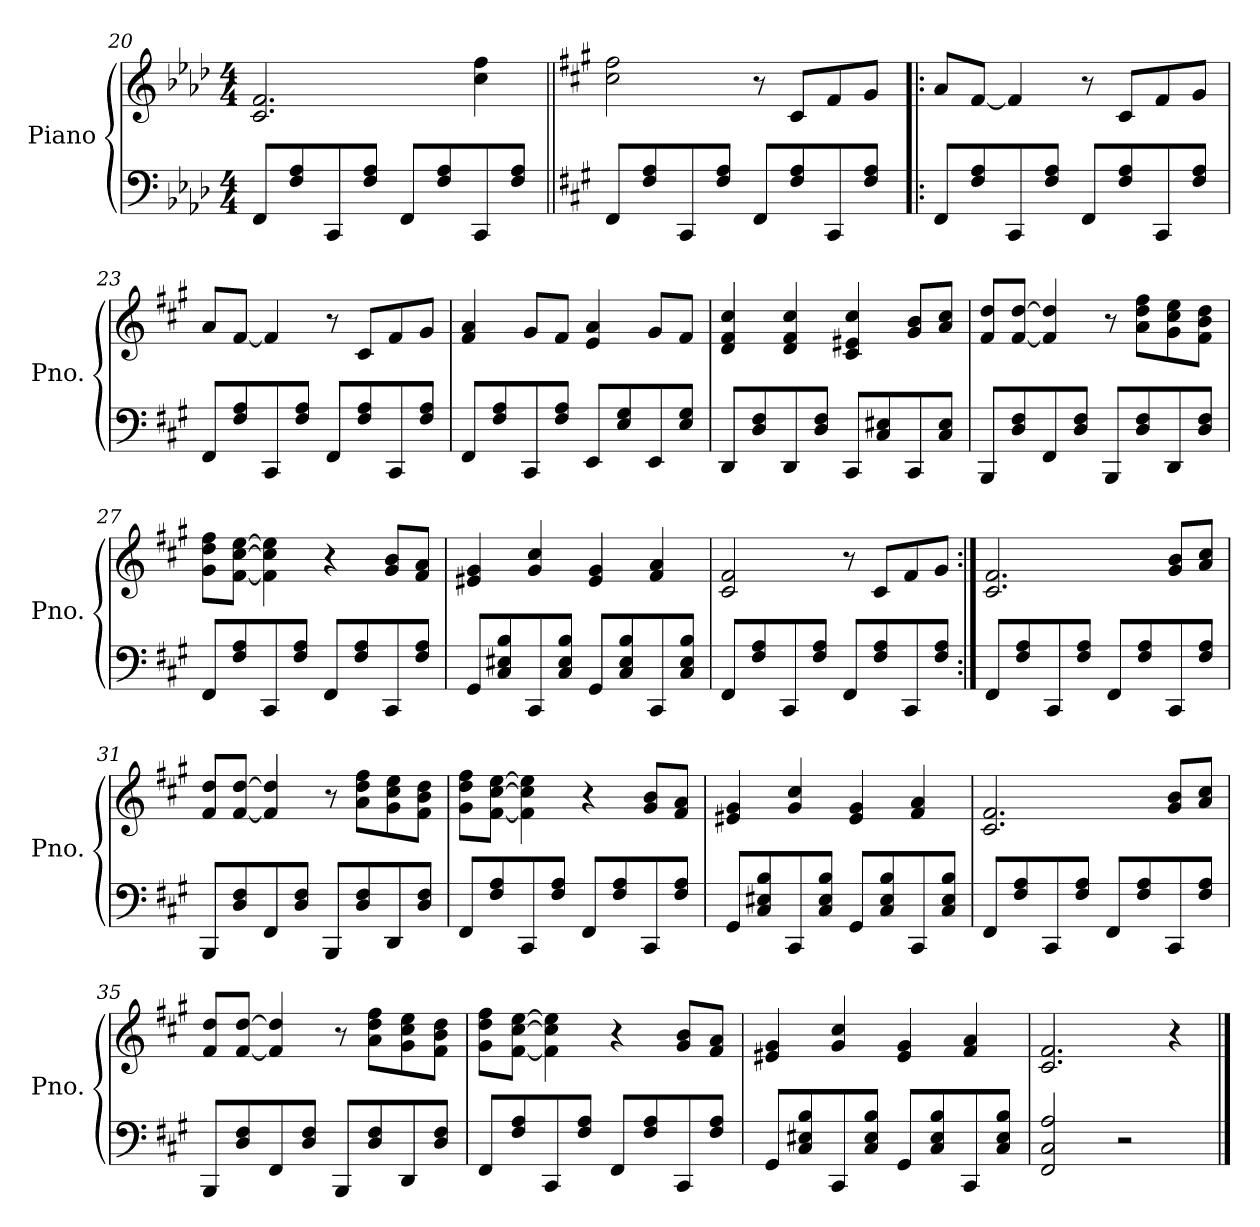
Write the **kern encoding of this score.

**kern	**kern
*part1	*part1
*staff2	*staff1
*I"Piano	*
*I'Pno.	*
*clefF4	*clefG2
*k[b-e-a-d-]	*k[b-e-a-d-]
*M4/4	*M4/4
=20	=20
8FF/L	2.c/ 2.f/
8F/ 8A-/	.
8CC/	.
8F/ 8A-/J	.
8FF/L	.
8F/ 8A-/	.
8CC/	4cc\ 4ff\
8F/ 8A-/J	.
=21||	=21||
*k[f#c#g#]	*k[f#c#g#]
8FF#/L	2cc#\ 2ff#\
8F#/ 8A/	.
8CC#/	.
8F#/ 8A/J	.
8FF#/L	8r
8F#/ 8A/	8c#/L
8CC#/	8f#/
8F#/ 8A/J	8g#/J
=22!|:	=22!|:
8FF#/L	8a/L
8F#/ 8A/	[8f#/J
8CC#/	4f#/]
8F#/ 8A/J	.
8FF#/L	8r
8F#/ 8A/	8c#/L
8CC#/	8f#/
8F#/ 8A/J	8g#/J
!!LO:PB:g=z
=23	=23
8FF#/L	8a/L
8F#/ 8A/	[8f#/J
8CC#/	4f#/]
8F#/ 8A/J	.
8FF#/L	8r
8F#/ 8A/	8c#/L
8CC#/	8f#/
8F#/ 8A/J	8g#/J
=24	=24
8FF#/L	4f#/ 4a/
8F#/ 8A/	.
8CC#/	8g#/L
8F#/ 8A/J	8f#/J
8EE/L	4e/ 4a/
8E/ 8G#/	.
8EE/	8g#/L
8E/ 8G#/J	8f#/J
=25	=25
8DD/L	4d/ 4f#/ 4cc#/
8D/ 8F#/	.
8DD/	4d/ 4f#/ 4cc#/
8D/ 8F#/J	.
8CC#/L	4c#/ 4e#X/ 4cc#/
8C#/ 8E#X/	.
8CC#/	8g#/ 8b/L
8C#/ 8E#/J	8a/ 8cc#/J
=26	=26
8BBB/L	8f#/ 8dd/L
8D/ 8F#/	[8f#/ [8dd/J
8FF#/	4f#/] 4dd/]
8D/ 8F#/J	.
8BBB/L	8r
8D/ 8F#/	8a\ 8dd\ 8ff#\L
8DD/	8g#\ 8cc#\ 8ee\
8D/ 8F#/J	8f#\ 8b\ 8dd\J
!!LO:LB:g=z
=27	=27
8FF#/L	8g#\ 8dd\ 8ff#\L
8F#/ 8A/	[8f#\ [8cc#\ [8ee\J
8CC#/	4f#\] 4cc#\] 4ee\]
8F#/ 8A/J	.
8FF#/L	4r
8F#/ 8A/	.
8CC#/	8g#/ 8b/L
8F#/ 8A/J	8f#/ 8a/J
=28	=28
8GG#/L	4e#X/ 4g#/
8C#/ 8E#X/ 8B/	.
8CC#/	4g#/ 4cc#/
8C#/ 8E#/ 8B/J	.
8GG#/L	4e#/ 4g#/
8C#/ 8E#/ 8B/	.
8CC#/	4f#/ 4a/
8C#/ 8E#/ 8B/J	.
=29	=29
8FF#/L	2c#/ 2f#/
8F#/ 8A/	.
8CC#/	.
8F#/ 8A/J	.
8FF#/L	8r
8F#/ 8A/	8c#/L
8CC#/	8f#/
8F#/ 8A/J	8g#/J
=30:|!	=30:|!
8FF#/L	2.c#/ 2.f#/
8F#/ 8A/	.
8CC#/	.
8F#/ 8A/J	.
8FF#/L	.
8F#/ 8A/	.
8CC#/	8g#/ 8b/L
8F#/ 8A/J	8a/ 8cc#/J
!!LO:LB:g=z
=31	=31
8BBB/L	8f#/ 8dd/L
8D/ 8F#/	[8f#/ [8dd/J
8FF#/	4f#/] 4dd/]
8D/ 8F#/J	.
8BBB/L	8r
8D/ 8F#/	8a\ 8dd\ 8ff#\L
8DD/	8g#\ 8cc#\ 8ee\
8D/ 8F#/J	8f#\ 8b\ 8dd\J
=32	=32
8FF#/L	8g#\ 8dd\ 8ff#\L
8F#/ 8A/	[8f#\ [8cc#\ [8ee\J
8CC#/	4f#\] 4cc#\] 4ee\]
8F#/ 8A/J	.
8FF#/L	4r
8F#/ 8A/	.
8CC#/	8g#/ 8b/L
8F#/ 8A/J	8f#/ 8a/J
=33	=33
8GG#/L	4e#X/ 4g#/
8C#/ 8E#X/ 8B/	.
8CC#/	4g#/ 4cc#/
8C#/ 8E#/ 8B/J	.
8GG#/L	4e#/ 4g#/
8C#/ 8E#/ 8B/	.
8CC#/	4f#/ 4a/
8C#/ 8E#/ 8B/J	.
=34	=34
8FF#/L	2.c#/ 2.f#/
8F#/ 8A/	.
8CC#/	.
8F#/ 8A/J	.
8FF#/L	.
8F#/ 8A/	.
8CC#/	8g#/ 8b/L
8F#/ 8A/J	8a/ 8cc#/J
!!LO:LB:g=z
=35	=35
8BBB/L	8f#/ 8dd/L
8D/ 8F#/	[8f#/ [8dd/J
8FF#/	4f#/] 4dd/]
8D/ 8F#/J	.
8BBB/L	8r
8D/ 8F#/	8a\ 8dd\ 8ff#\L
8DD/	8g#\ 8cc#\ 8ee\
8D/ 8F#/J	8f#\ 8b\ 8dd\J
=36	=36
8FF#/L	8g#\ 8dd\ 8ff#\L
8F#/ 8A/	[8f#\ [8cc#\ [8ee\J
8CC#/	4f#\] 4cc#\] 4ee\]
8F#/ 8A/J	.
8FF#/L	4r
8F#/ 8A/	.
8CC#/	8g#/ 8b/L
8F#/ 8A/J	8f#/ 8a/J
=37	=37
8GG#/L	4e#X/ 4g#/
8C#/ 8E#X/ 8B/	.
8CC#/	4g#/ 4cc#/
8C#/ 8E#/ 8B/J	.
8GG#/L	4e#/ 4g#/
8C#/ 8E#/ 8B/	.
8CC#/	4f#/ 4a/
8C#/ 8E#/ 8B/J	.
=38	=38
2FF#/ 2C#/ 2A/	2.c#/ 2.f#/
2r	.
.	4r
==	==
*-	*-
